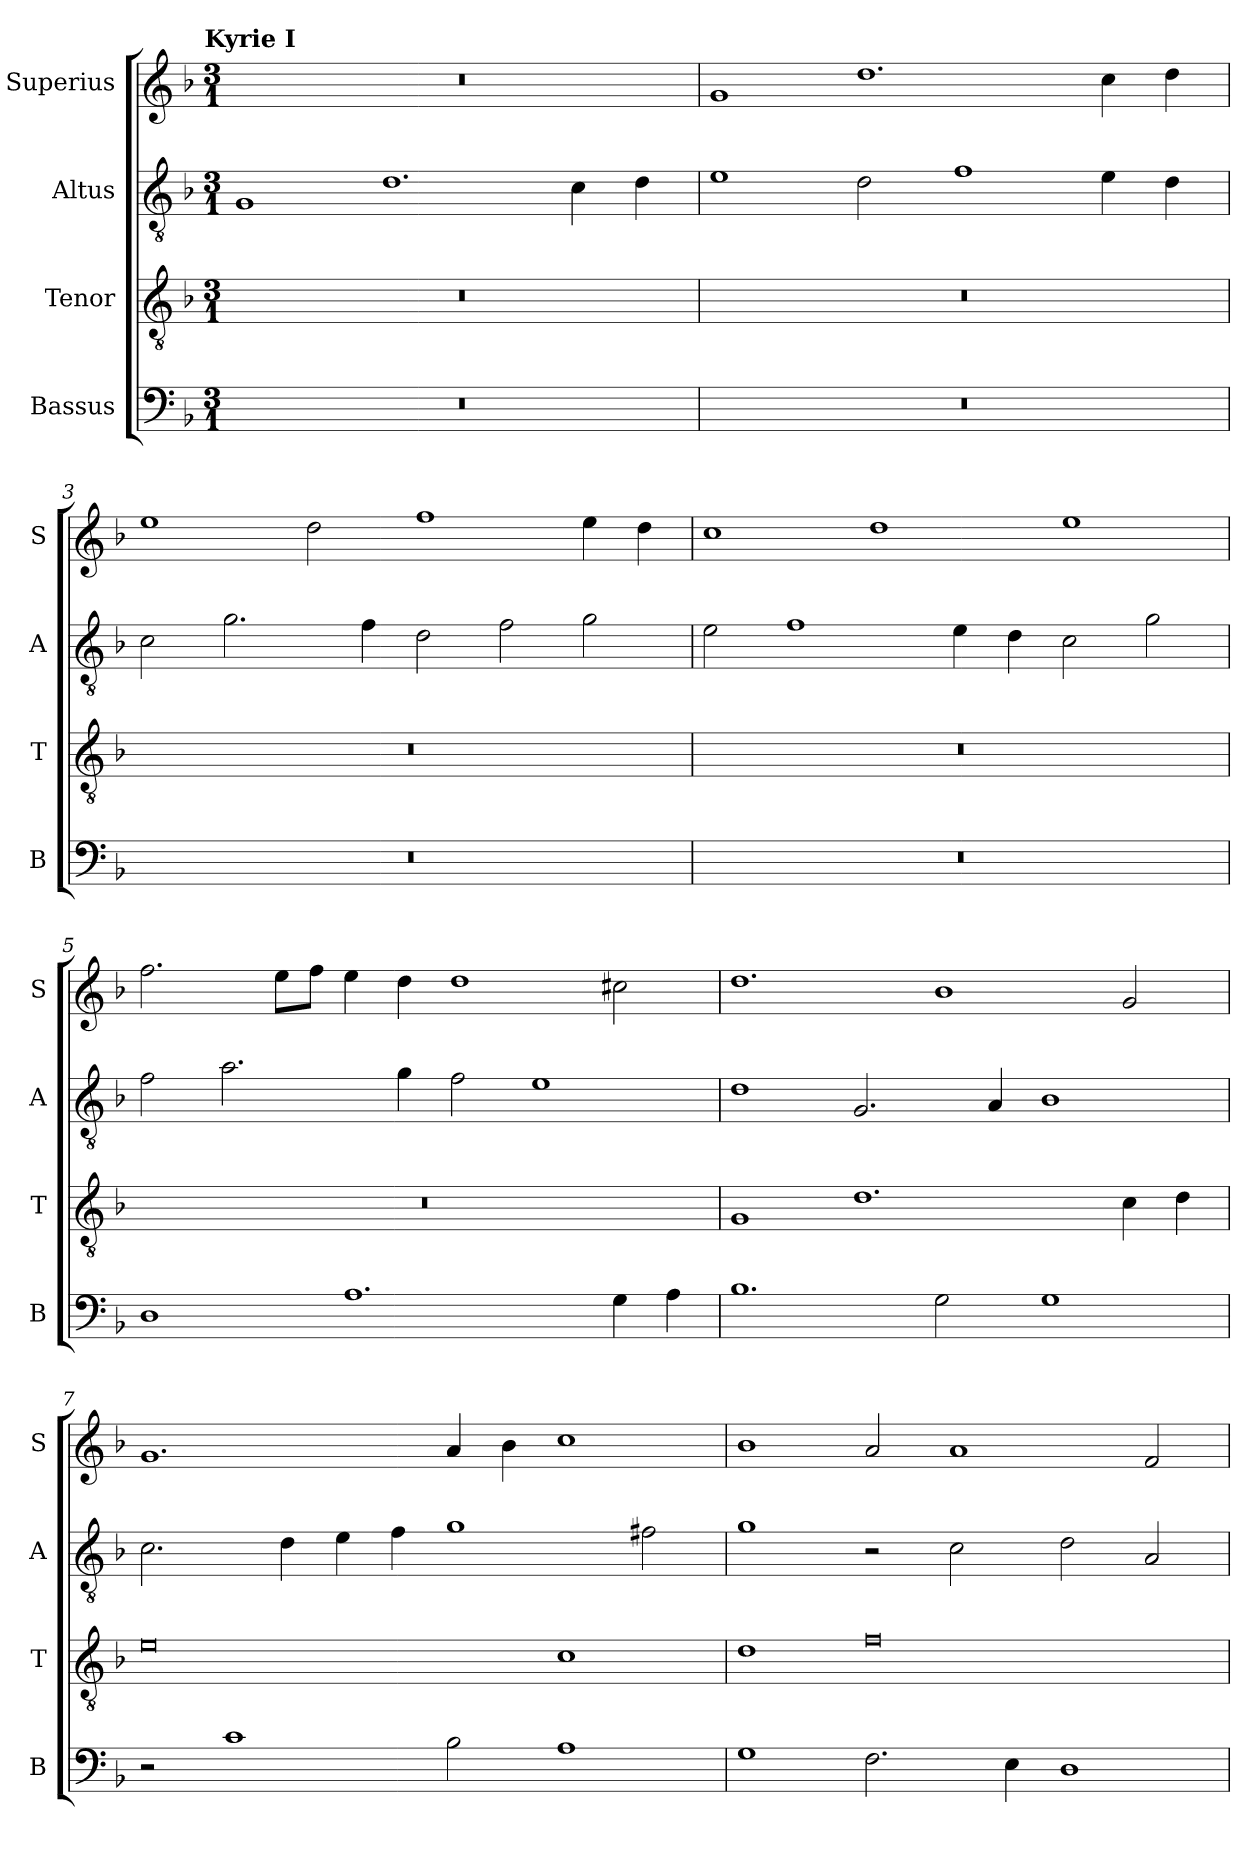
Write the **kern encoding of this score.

**kern	**kern	**kern	**kern
*part4	*part3	*part2	*part1
*staff4	*staff3	*staff2	*staff1
*I"Bassus	*I"Tenor	*I"Altus	*I"Superius
*I'B	*I'T	*I'A	*I'S
*clefF4	*clefGv2	*clefGv2	*clefG2
*k[b-]	*k[b-]	*k[b-]	*k[b-]
!!LO:TX:omd:t=Kyrie I
*M3/1	*M3/1	*M3/1	*M3/1
=1	=1	=1	=1
0.r	0.r	1G	0.r
.	.	1.d	.
.	.	4c\	.
.	.	4d\	.
=2	=2	=2	=2
0.r	0.r	1e	1g
.	.	2d\	1.dd
.	.	1f	.
.	.	4e\	4cc\
.	.	4d\	4dd\
=3	=3	=3	=3
0.r	0.r	2c\	1ee
.	.	2.g\	.
.	.	.	2dd\
.	.	4f\	.
.	.	2d\	1ff
.	.	2f\	.
.	.	2g\	4ee\
.	.	.	4dd\
=4	=4	=4	=4
0.r	0.r	2e\	1cc
.	.	1f	.
.	.	.	1dd
.	.	4e\	.
.	.	4d\	.
.	.	2c\	1ee
.	.	2g\	.
=5	=5	=5	=5
1D	0.r	2f\	2.ff\
.	.	2.a\	.
.	.	.	8ee\L
.	.	.	8ff\J
1.A	.	.	4ee\
.	.	4g\	4dd\
.	.	2f\	1dd
.	.	1e	.
4G\	.	.	2cc#X\
4A\	.	.	.
=6	=6	=6	=6
1.B-	1G	1d	1.dd
.	1.d	2.G/	.
2G\	.	.	1b-
.	.	4A/	.
1G	.	1B-	.
.	4c\	.	2g/
.	4d\	.	.
=7	=7	=7	=7
2r	0e	2.c\	1.g
1c	.	.	.
.	.	4d\	.
.	.	4e\	.
.	.	4f\	.
2B-\	.	1g	4a/
.	.	.	4b-\
1A	1c	.	1cc
.	.	2f#X\	.
=8	=8	=8	=8
1G	1d	1g	1b-
2.F\	0f	2r	2a/
.	.	2c\	1a
4E\	.	.	.
1D	.	2d\	.
.	.	2A/	2f/
=	=	=	=
*-	*-	*-	*-
